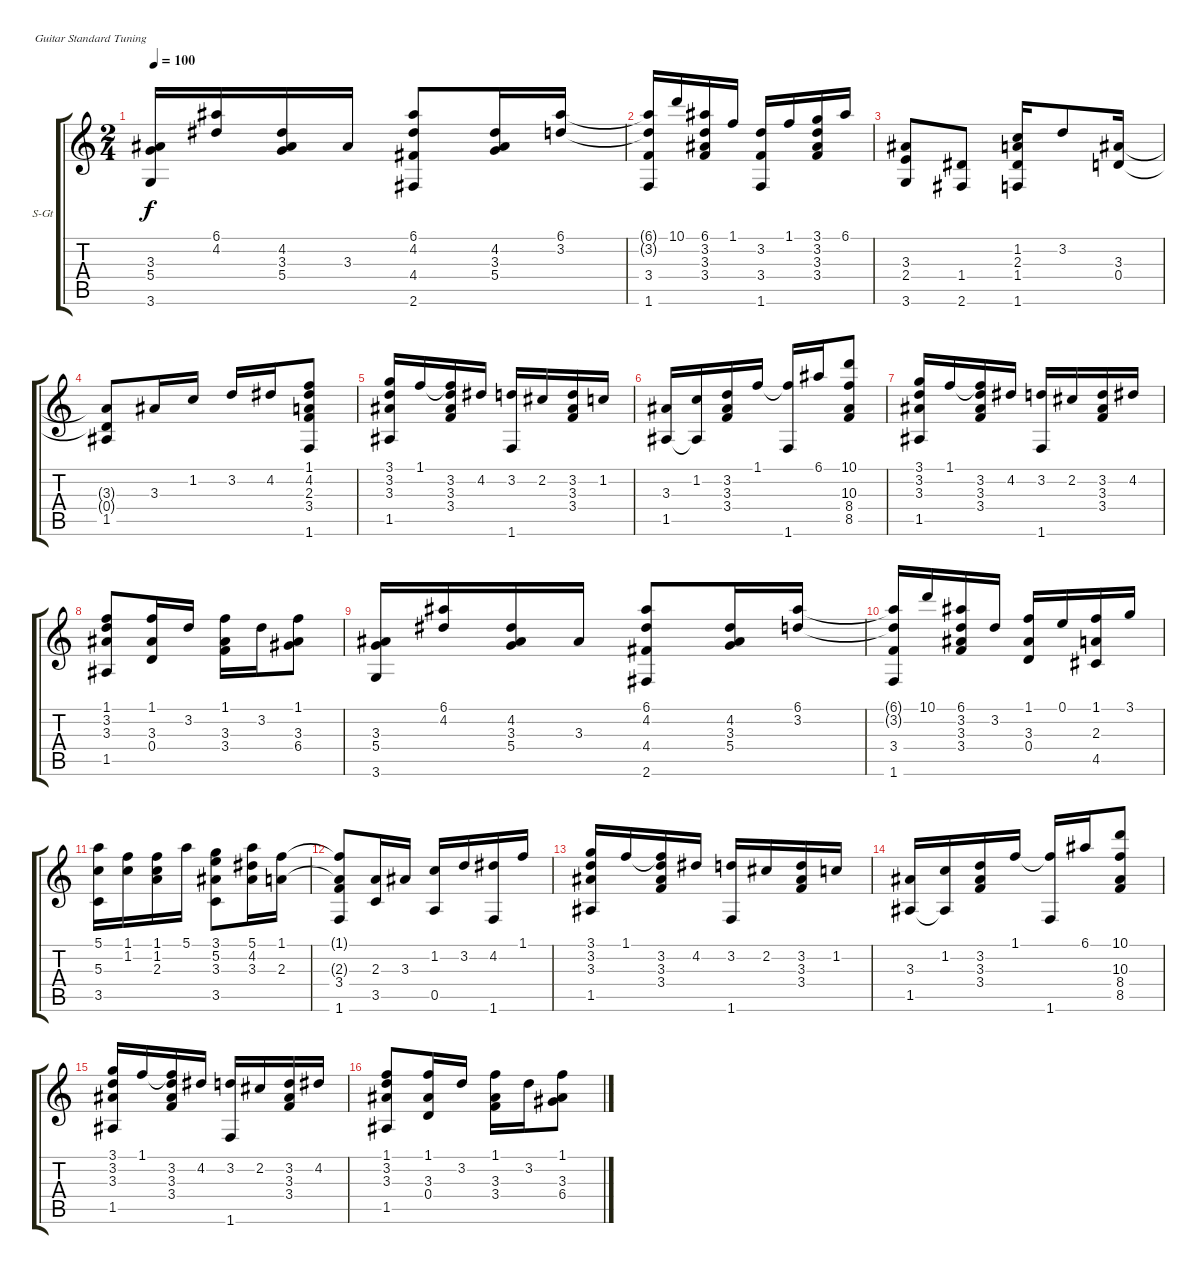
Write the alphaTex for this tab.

\bracketExtendMode groupsimilarinstruments
\firstSystemTrackNameOrientation horizontal
\otherSystemsTrackNameOrientation horizontal
\track ("Track 1" "S-Gt") {instrument acousticgrandpiano}
\staff {score tabs}
\tuning (E4 B3 G3 D3 A2 E2)
\displaytranspose 12
\ts (2 4)
\tempo 100
\clef g2
\ks c
(3.3 5.4 3.6).16{dy f} (6.1 4.2).16 (4.2 3.3 5.4).16 3.3.16 (6.1 4.2 4.4 2.6).8 (4.2 3.3 5.4).16 (6.1 3.2).16 |
(6.1{t} 3.2{t} 3.4 1.6).16 10.1.16 (6.1 3.2 3.3 3.4).16 1.1.16 (3.2 3.4 1.6).16 1.1.16 (3.1 3.2 3.3 3.4).16 6.1.16 |
(3.3 2.4 3.6).8 (1.4 2.6).8 (1.2 2.3 1.4 1.6).16 3.2.8 (3.3 0.4).16 |
(3.3{t} 0.4{t} 1.5).8 3.3.16 1.2.16 3.2.16 4.2.16 (1.1 4.2 2.3 3.4 1.6).8 |
(3.1 3.2 3.3 1.5).16 1.1.16 (1.1{t} 3.2 3.3 3.4).16 4.2.16 (3.2 1.6).16 2.2.16 (3.2 3.3 3.4).16 1.2.16 |
(3.3 1.5).16 (1.2 1.5{t}).16 (3.2 3.3 3.4).16 1.1.16 (1.1{t} 1.6).16 6.1.16 (10.1 10.3 8.4 8.5).8 |
(3.1 3.2 3.3 1.5).16 1.1.16 (1.1{t} 3.2 3.3 3.4).16 4.2.16 (3.2 1.6).16 2.2.16 (3.2 3.3 3.4).16 4.2.16 |
(1.1 3.2 3.3 1.5).8 (1.1 3.3 0.4).16 3.2.16 (1.1 3.3 3.4).16 3.2.16 (1.1 3.3 6.4).8 |
(3.3 5.4 3.6).16 (6.1 4.2).16 (4.2 3.3 5.4).16 3.3.16 (6.1 4.2 4.4 2.6).8 (4.2 3.3 5.4).16 (6.1 3.2).16 |
(6.1{t} 3.2{t} 3.4 1.6).16 10.1.16 (6.1 3.2 3.3 3.4).16 3.2.16 (1.1 3.3 0.4).16 0.1.16 (1.1 2.3 4.5).16 3.1.16 |
(5.1 5.3 3.5).16 (1.1 1.2).16 (1.1 1.2 2.3).16 5.1.16 (3.1 5.2 3.3 3.5).8 (5.1 4.2 3.3).16 (1.1 2.3).16 |
(1.1{t} 2.3{t} 3.4 1.6).8 (2.3 3.5).16 3.3.16 (1.2 0.5).16 3.2.16 (4.2 1.6).16 1.1.16 |
(3.1 3.2 3.3 1.5).16 1.1.16 (1.1{t} 3.2 3.3 3.4).16 4.2.16 (3.2 1.6).16 2.2.16 (3.2 3.3 3.4).16 1.2.16 |
(3.3 1.5).16 (1.2 1.5{t}).16 (3.2 3.3 3.4).16 1.1.16 (1.1{t} 1.6).16 6.1.16 (10.1 10.3 8.4 8.5).8 |
(3.1 3.2 3.3 1.5).16 1.1.16 (1.1{t} 3.2 3.3 3.4).16 4.2.16 (3.2 1.6).16 2.2.16 (3.2 3.3 3.4).16 4.2.16 |
(1.1 3.2 3.3 1.5).8 (1.1 3.3 0.4).16 3.2.16 (1.1 3.3 3.4).16 3.2.16 (1.1 3.3 6.4).8
